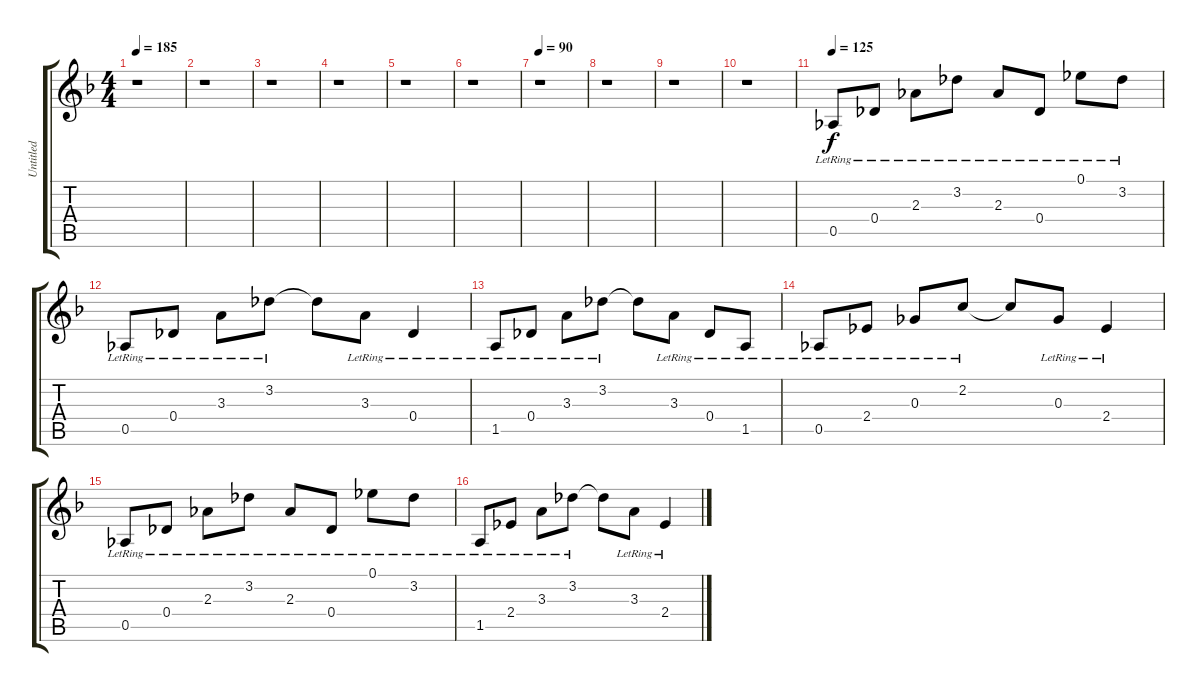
\track ("Untitled" "Untitled") {instrument acousticguitarnylon}
\staff {score tabs}
\tuning (Eb4 Bb3 Gb3 Db3 Ab2 Eb2) {hide}
\ts (4 4)
\tempo 185
\clef g2
\ks f
r.1{dy f} |
r.1 |
r.1 |
r.1 |
r.1 |
r.1 |
\tempo 90
r.1 |
r.1 |
r.1 |
r.1 |
\tempo 125
0.5{lr}.8 0.4{lr}.8 2.3{lr}.8 3.2{lr}.8 2.3{lr}.8 0.4{lr}.8 0.1{lr}.8 3.2{lr}.8 |
0.5{lr}.8 0.4{lr}.8 3.3{lr}.8 3.2{lr}.8 3.2{t}.8 3.3{lr}.8 0.4{lr}.4 |
1.5{lr}.8 0.4{lr}.8 3.3{lr}.8 3.2{lr}.8 3.2{t}.8 3.3{lr}.8 0.4{lr}.8 1.5{lr}.8 |
0.5{lr}.8 2.4{lr}.8 0.3{lr}.8 2.2{lr}.8 2.2{t}.8 0.3{lr}.8 2.4{lr}.4 |
0.5{lr}.8 0.4{lr}.8 2.3{lr}.8 3.2{lr}.8 2.3{lr}.8 0.4{lr}.8 0.1{lr}.8 3.2{lr}.8 |
1.5{lr}.8 2.4{lr}.8 3.3{lr}.8 3.2{lr}.8 3.2{t}.8 3.3{lr}.8 2.4{lr}.4
